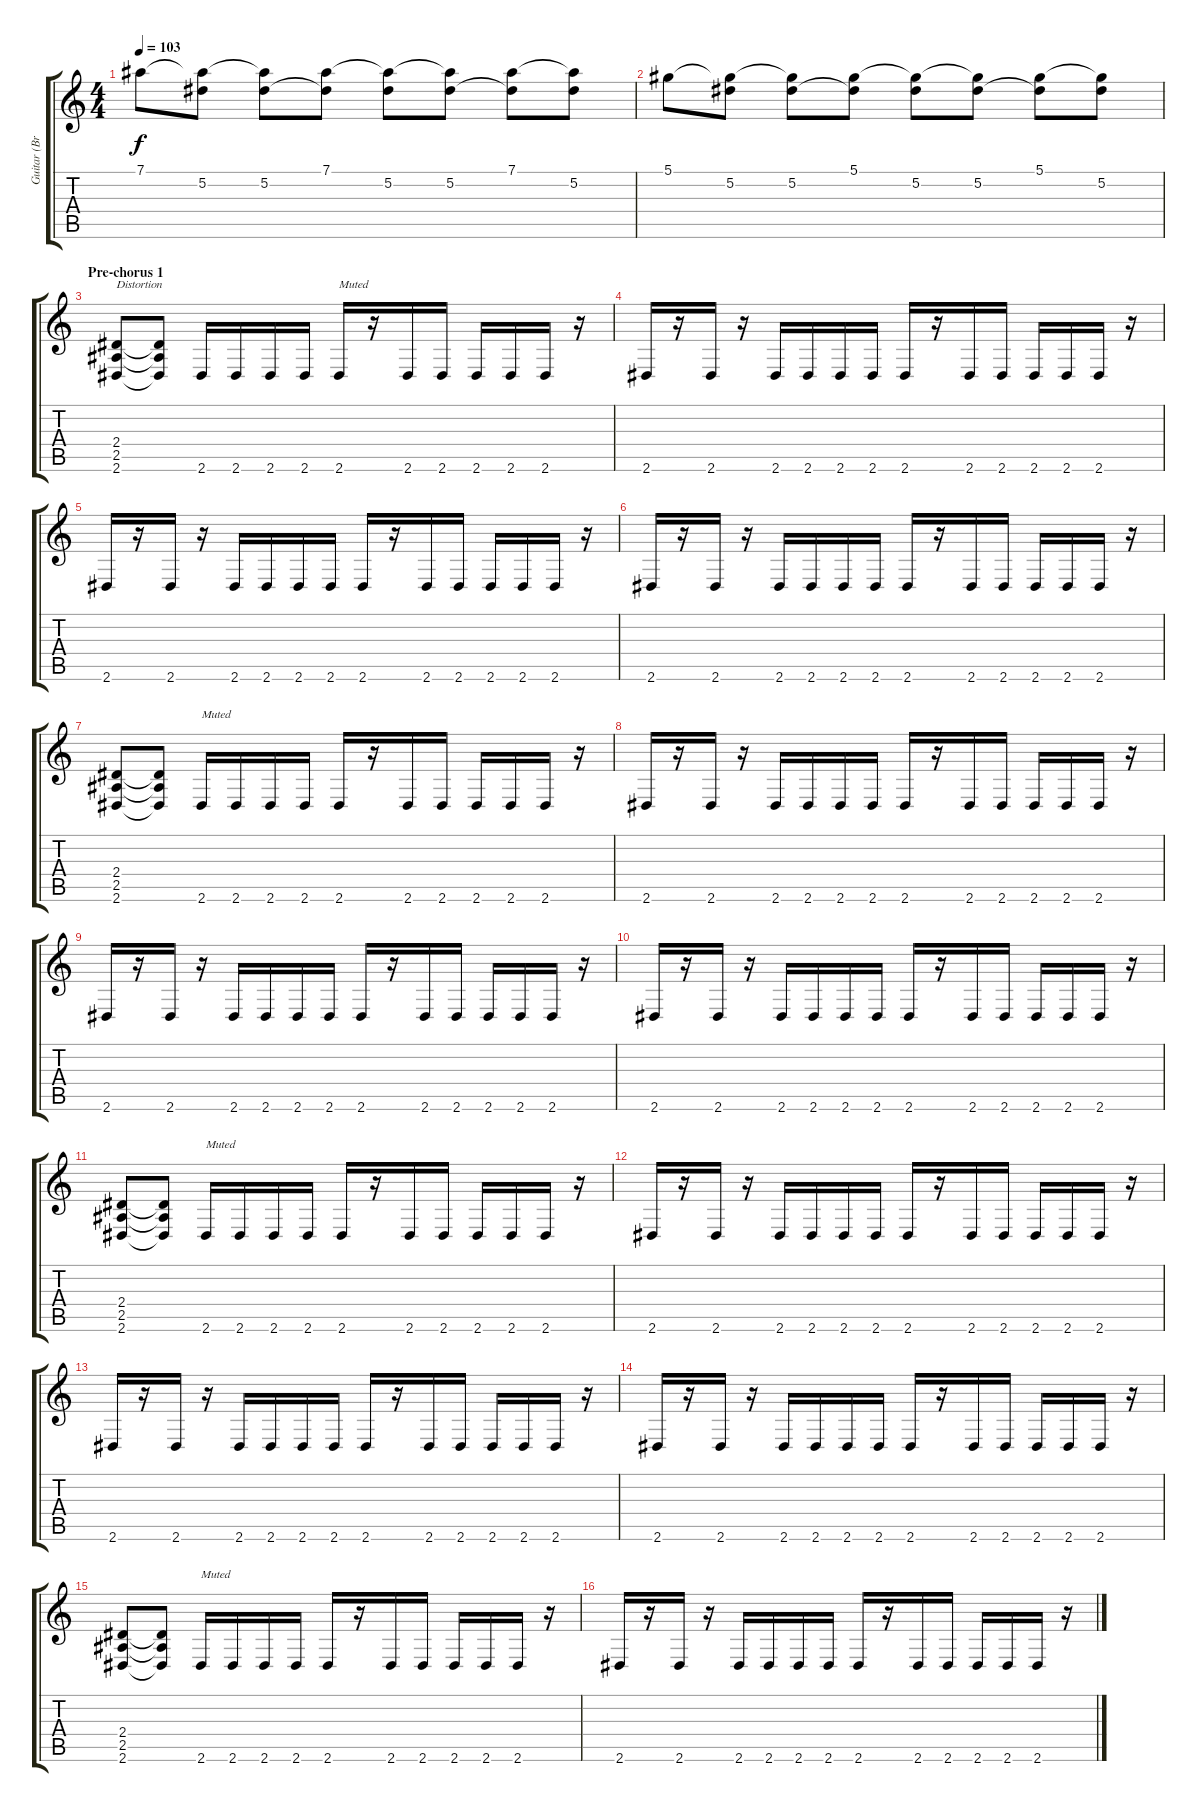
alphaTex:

\track ("Guitar (Brad Delson)" "Guitar (Br") {instrument electricguitarjazz}
\staff {score tabs}
\tuning (Eb4 Bb3 Gb3 Db3 Ab2 Db2) {hide}
\ts (4 4)
\tempo 103
\clef g2
\ks c
7.1.8{dy f instrument electricguitarjazz} (7.1{t} 5.2).8 (7.1{t} 5.2).8 (7.1 5.2{t}).8 (7.1{t} 5.2).8 (7.1{t} 5.2).8 (7.1 5.2{t}).8 (7.1{t} 5.2).8 |
5.1.8{instrument electricguitarjazz} (5.1{t} 5.2).8 (5.1{t} 5.2).8 (5.1 5.2{t}).8 (5.1{t} 5.2).8 (5.1{t} 5.2).8 (5.1 5.2{t}).8 (5.1{t} 5.2).8 |
\section ("" "Pre-chorus 1")
(2.4 2.5 2.6).8{txt "Distortion" volume 14 instrument distortionguitar} (2.4{t} 2.5{t} 2.6{t}).8 2.6.16{volume 5 instrument electricguitarmuted} 2.6.16 2.6.16 2.6.16 2.6.16{txt "Muted"} r.16 2.6.16 2.6.16 2.6.16 2.6.16 2.6.16 r.16 |
2.6.16{volume 5 instrument electricguitarmuted} r.16 2.6.16 r.16 2.6.16 2.6.16 2.6.16 2.6.16 2.6.16 r.16 2.6.16 2.6.16 2.6.16 2.6.16 2.6.16 r.16 |
2.6.16{volume 5 instrument electricguitarmuted} r.16 2.6.16 r.16 2.6.16 2.6.16 2.6.16 2.6.16 2.6.16 r.16 2.6.16 2.6.16 2.6.16 2.6.16 2.6.16 r.16 |
2.6.16{volume 5 instrument electricguitarmuted} r.16 2.6.16 r.16 2.6.16 2.6.16 2.6.16 2.6.16 2.6.16 r.16 2.6.16 2.6.16 2.6.16 2.6.16 2.6.16 r.16 |
(2.4 2.5 2.6).8{volume 14 instrument distortionguitar} (2.4{t} 2.5{t} 2.6{t}).8 2.6.16{txt "Muted" volume 5 instrument electricguitarmuted} 2.6.16 2.6.16 2.6.16 2.6.16 r.16 2.6.16 2.6.16 2.6.16 2.6.16 2.6.16 r.16 |
2.6.16{volume 5 instrument electricguitarmuted} r.16 2.6.16 r.16 2.6.16 2.6.16 2.6.16 2.6.16 2.6.16 r.16 2.6.16 2.6.16 2.6.16 2.6.16 2.6.16 r.16 |
2.6.16{volume 5 instrument electricguitarmuted} r.16 2.6.16 r.16 2.6.16 2.6.16 2.6.16 2.6.16 2.6.16 r.16 2.6.16 2.6.16 2.6.16 2.6.16 2.6.16 r.16 |
2.6.16{volume 5 instrument electricguitarmuted} r.16 2.6.16 r.16 2.6.16 2.6.16 2.6.16 2.6.16 2.6.16 r.16 2.6.16 2.6.16 2.6.16 2.6.16 2.6.16 r.16 |
(2.4 2.5 2.6).8{volume 14 instrument distortionguitar} (2.4{t} 2.5{t} 2.6{t}).8 2.6.16{txt "Muted" volume 5 instrument electricguitarmuted} 2.6.16 2.6.16 2.6.16 2.6.16 r.16 2.6.16 2.6.16 2.6.16 2.6.16 2.6.16 r.16 |
2.6.16{volume 5 instrument electricguitarmuted} r.16 2.6.16 r.16 2.6.16 2.6.16 2.6.16 2.6.16 2.6.16 r.16 2.6.16 2.6.16 2.6.16 2.6.16 2.6.16 r.16 |
2.6.16{volume 5 instrument electricguitarmuted} r.16 2.6.16 r.16 2.6.16 2.6.16 2.6.16 2.6.16 2.6.16 r.16 2.6.16 2.6.16 2.6.16 2.6.16 2.6.16 r.16 |
2.6.16{volume 5 instrument electricguitarmuted} r.16 2.6.16 r.16 2.6.16 2.6.16 2.6.16 2.6.16 2.6.16 r.16 2.6.16 2.6.16 2.6.16 2.6.16 2.6.16 r.16 |
(2.4 2.5 2.6).8{volume 14 instrument distortionguitar} (2.4{t} 2.5{t} 2.6{t}).8 2.6.16{txt "Muted" volume 5 instrument electricguitarmuted} 2.6.16 2.6.16 2.6.16 2.6.16 r.16 2.6.16 2.6.16 2.6.16 2.6.16 2.6.16 r.16 |
2.6.16{volume 5 instrument electricguitarmuted} r.16 2.6.16 r.16 2.6.16 2.6.16 2.6.16 2.6.16 2.6.16 r.16 2.6.16 2.6.16 2.6.16 2.6.16 2.6.16 r.16
